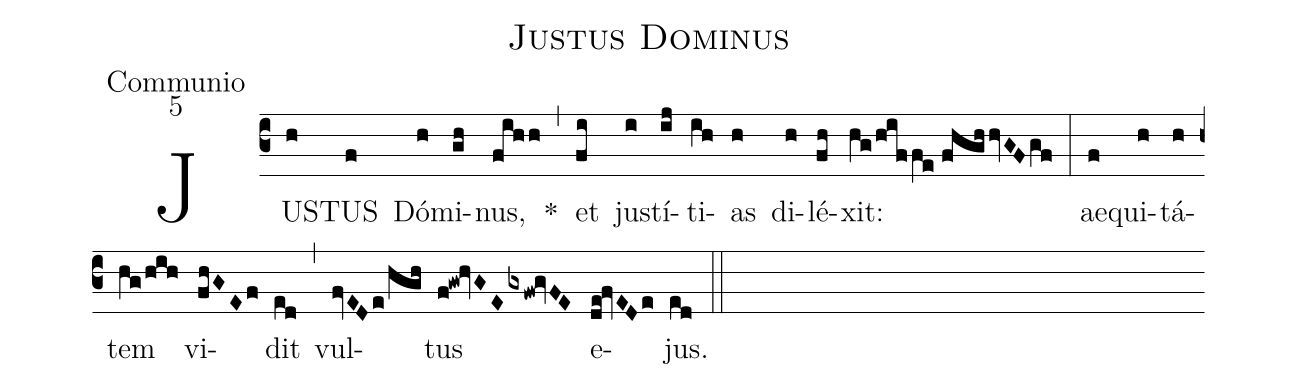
name:Justus Dominus;
office-part:Communio;
mode:5;
%%
(c3) JUS(h)TUS(f) Dó(h)mi(gh)nus,(fihh) *(,) et(fi) ju(i)stí(ij)ti(ih)as(h) di(h)lé(fh)xit:(hg/hiffe//fhgh/hvGFgf) (:) ae(f)qui(h)tá(h)tem(hg/hih) vi(fhGEf)dit(ed) (,) vul(fvEDe/hgh)tus(f!gw!hvGEgxfw!gvFE) e(de!fvEDe)jus.(ed) (::)
